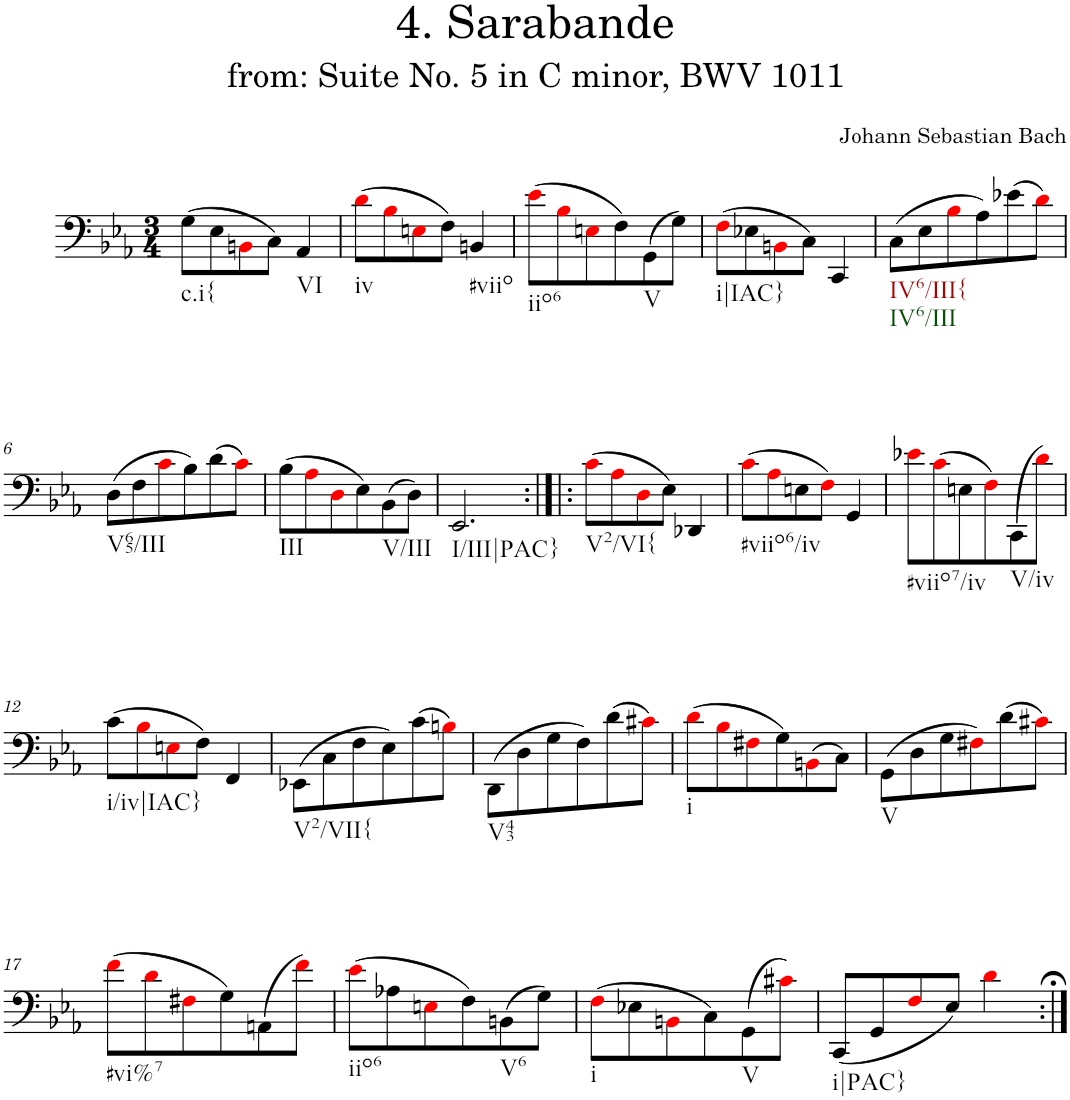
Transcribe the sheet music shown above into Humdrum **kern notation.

**kern
*part1
*staff1
*I"Piano
*I'Pno.
*clefF4
*k[b-e-a-]
*M3/4
=1
!LO:TX:b:t=c.i{
(8G\L
8E-\
8BBni\
8C\J)
!LO:TX:b:t=VI
4AA-/
=2
!LO:TX:b:t=iv
(8di\L
8B-i\
8Eni\
8F\J)
!LO:TX:b:t=#viio
4BBn/
=3
!LO:TX:b:t=iio6
(8e-i\L
8B-i\
8Eni\
8F\)
!LO:TX:b:t=V
(8GG\
8G\J)
=4
!LO:TX:b:t=i|IAC}
(8Fi\L
8E-X\
8BBni\
8C\J)
4CC/
=5
!LO:TX:b:t=IV6/III{
!LO:TX:b:t=IV6/III
(8C\L
8E-\
8B-i\
8A-\)
(8e-X\
8di\J)
!!LO:LB:g=z
=6
!LO:TX:b:t=V65/III
(8D\L
8F\
8ci\
8B-\)
(8d\
8ci\J)
=7
!LO:TX:b:t=III
(8B-\L
8A-i\
8Di\
8E-\)
!LO:TX:b:t=V/III
(8BB-\
8D\J)
=8
!LO:TX:b:t=I/III|PAC}
2.EE-/
=9:|!|:
!LO:TX:b:t=V2/VI{
(8ci\L
8A-i\
8Di\
8E-\J)
4DD-X/
=10
!LO:TX:b:t=#viio6/iv
(8ci\L
8A-i\
8En\
8Fi\J)
4GG/
=11
!LO:TX:b:t=#viio7/iv
8e-Xi\L
(8ci\
8En\
8Fi\)
!LO:TX:b:t=V/iv
(8CC\
8di\J)
!!LO:LB:g=z
=12
!LO:TX:b:t=i/iv|IAC}
(8c\L
8B-i\
8Eni\
8F\J)
4FF/
=13
!LO:TX:b:t=V2/VII{
(8EE-X\L
8C\
8F\
8E-\)
(>8c\
8Bni\J)
=14
!LO:TX:b:t=V43
(8DD\L
8D\
8G\
8F\)
(8d\
8c#Xi\J)
=15
!LO:TX:b:t=i
(8di\L
8B-i\
8F#Xi\
8G\)
(8BBni\
8C\J)
=16
!LO:TX:b:t=V
(8GG\L
8D\
8G\
8F#Xi\)
(8d\
8c#Xi\J)
!!LO:LB:g=z
=17
!LO:TX:b:t=#vi%7
(8fi\L
8di\
8F#Xi\
8G\)
(8AAn\
8fi\J)
=18
!LO:TX:b:t=iio6
(8e-i\L
8A-X\
8Eni\
8F\)
!LO:TX:b:t=V6
(8BBn\
8G\J)
=19
!LO:TX:b:t=i
(8Fi\L
8E-X\
8BBni\
8C\)
!LO:TX:b:t=V
(8GG\
8c#Xi\J)
=20
!LO:TX:b:t=i|PAC}
(8CC/L
8GG/
8Fi/
8E-/J)
4di\
=:|!
*-
